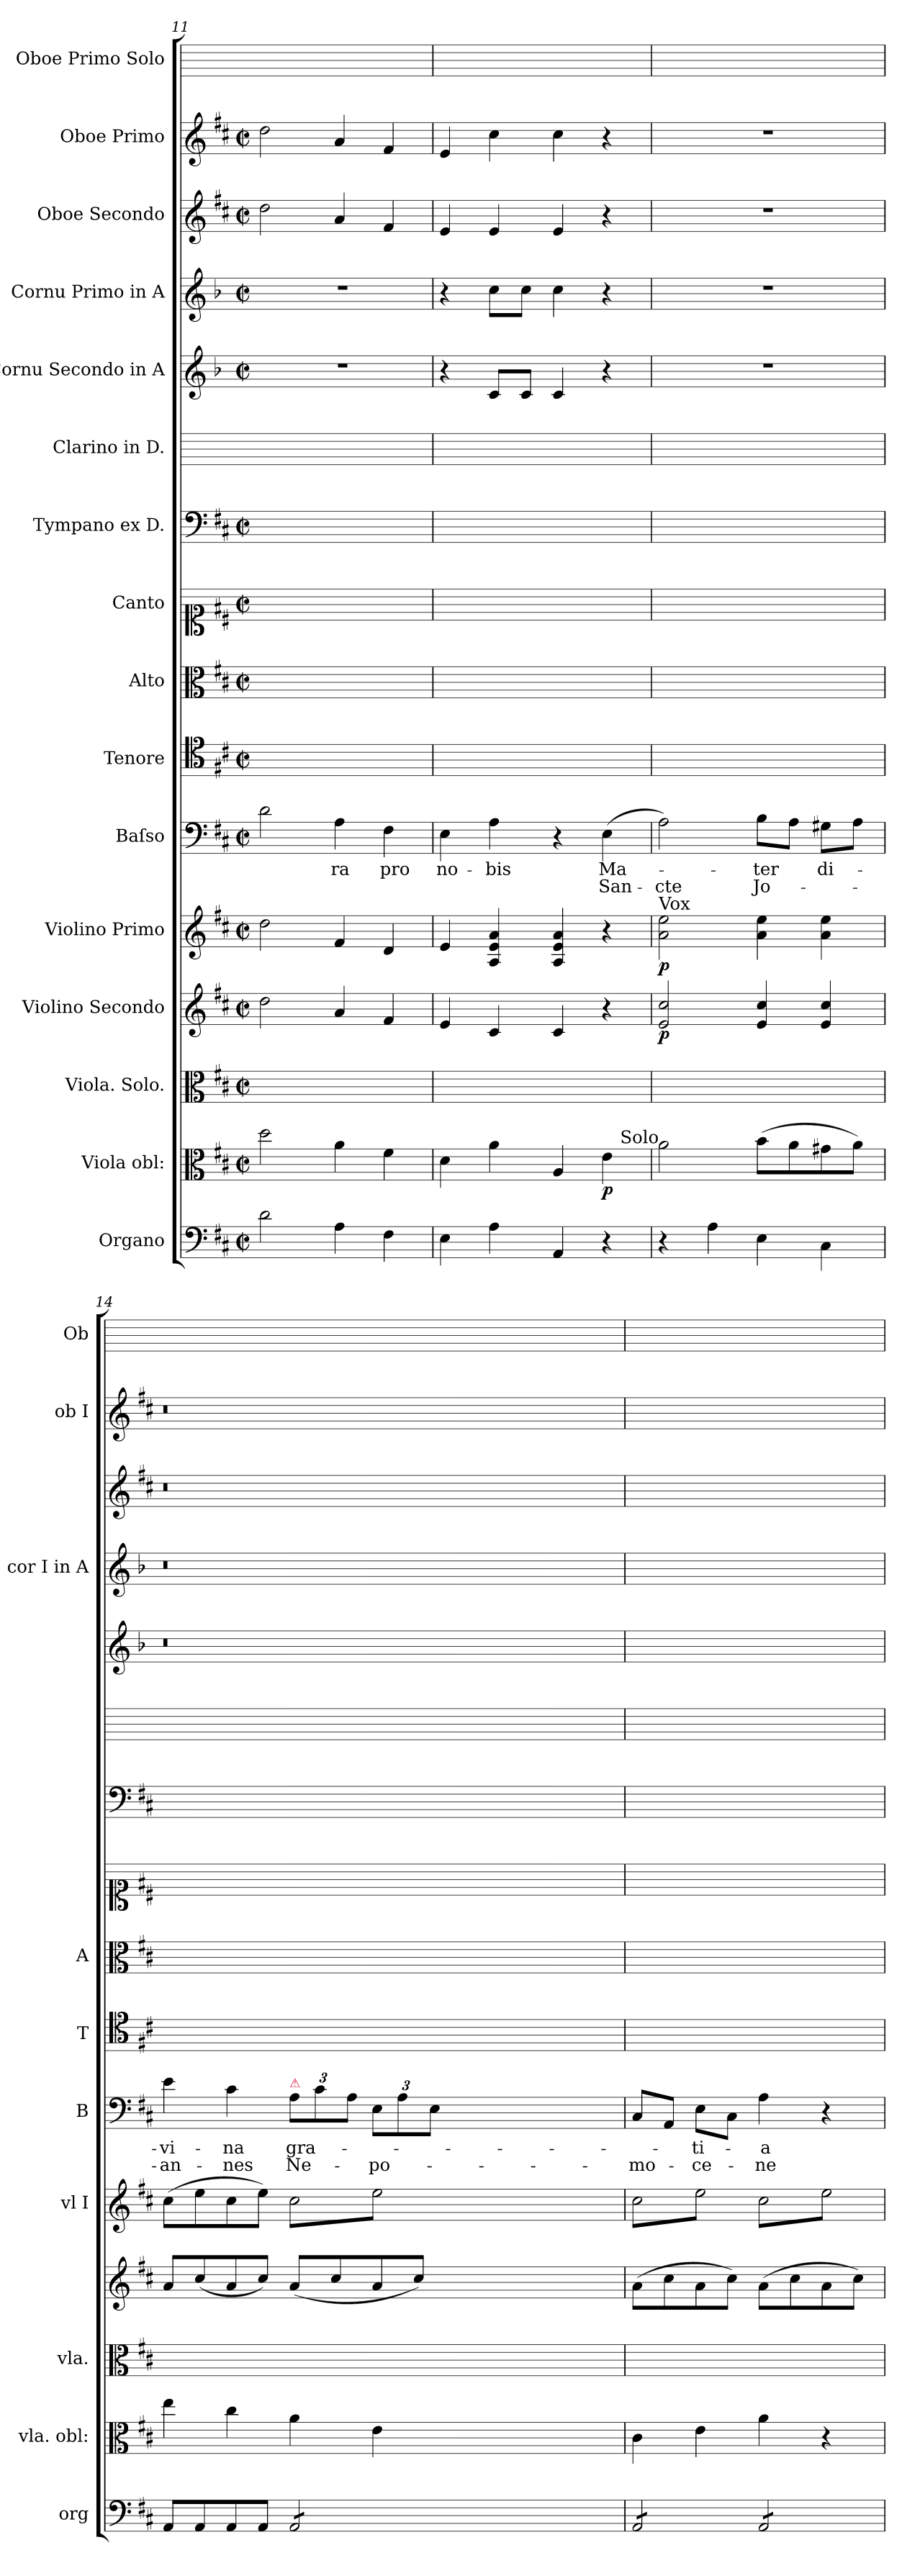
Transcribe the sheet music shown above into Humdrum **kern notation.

**kern	**kern	**dynam	**kern	**kern	**dynam	**kern	**dynam	**kern	**text	**text	**kern	**kern	**kern	**kern	**kern	**kern	**kern	**kern	**kern	**kern
*part16	*part15	*part15	*part14	*part13	*part13	*part12	*part12	*part11	*part11	*part11	*part10	*part9	*part8	*part7	*part6	*part5	*part4	*part3	*part2	*part1
*staff16	*staff15	*staff15	*staff14	*staff13	*staff13	*staff12	*staff12	*staff11	*staff11	*staff11	*staff10	*staff9	*staff8	*staff7	*staff6	*staff5	*staff4	*staff3	*staff2	*staff1
*I"Organo	*I"Viola obl:	*	*I"Viola. Solo.	*I"Violino Secondo	*	*I"Violino Primo	*	*I"Baſso	*	*	*I"Tenore	*I"Alto	*I"Canto	*I"Tympano ex D.	*I"Clarino in D.	*I"Cornu Secondo in A	*I"Cornu Primo in A	*I"Oboe Secondo	*I"Oboe Primo	*I"Oboe Primo Solo
*I'org	*I'vla. obl:	*	*I'vla.	*	*	*I'vl I	*	*I'B	*	*	*I'T	*I'A	*	*	*	*	*I'cor I in A	*	*I'ob I	*I'Ob
*clefF4	*clefC3	*	*clefC3	*clefG2	*	*clefG2	*	*clefF4	*	*	*clefC4	*clefC3	*clefC1	*clefF4	*	*clefG2	*clefG2	*clefG2	*clefG2	*
*	*	*	*	*	*	*	*	*	*	*	*	*	*	*	*	*ITrd2c3	*ITrd2c3	*	*	*
*k[f#c#]	*k[f#c#]	*	*k[f#c#]	*k[f#c#]	*	*k[f#c#]	*	*k[f#c#]	*	*	*k[f#c#]	*k[f#c#]	*k[f#c#]	*k[f#c#]	*	*k[f#c#]	*k[f#c#]	*k[f#c#]	*k[f#c#]	*
*D:	*D:	*	*D:	*D:	*	*D:	*	*D:	*	*	*D:	*D:	*D:	*D:	*	*D:	*D:	*D:	*D:	*
*M2/2	*M2/2	*	*M2/2	*M2/2	*	*M2/2	*	*M2/2	*	*	*M2/2	*M2/2	*M2/2	*M2/2	*	*M2/2	*M2/2	*M2/2	*M2/2	*
*met(c|)	*met(c|)	*	*met(c|)	*met(c|)	*	*met(c|)	*	*met(c|)	*	*	*met(c|)	*met(c|)	*met(c|)	*met(c|)	*	*met(c|)	*met(c|)	*met(c|)	*met(c|)	*
=11	=11	=11	=11	=11	=11	=11	=11	=11	=11	=11	=11	=11	=11	=11	=11	=11	=11	=11	=11	=11
2d\	2dd\	.	1ryy	2dd\	.	2dd\	.	2d\	.	.	1ryy	1ryy	1ryy	1ryy	1ryy	1r	1r	2dd\	2dd\	1ryy
4A\	4a\	.	.	4a/	.	4f#/	.	4A\	-ra	.	.	.	.	.	.	.	.	4a/	4a/	.
4F#\	4f#\	.	.	4f#/	.	4d/	.	4F#\	pro	.	.	.	.	.	.	.	.	4f#/	4f#/	.
=12	=12	=12	=12	=12	=12	=12	=12	=12	=12	=12	=12	=12	=12	=12	=12	=12	=12	=12	=12	=12
4E\	4d\	.	1ryy	4e/	.	4e/	.	4E\	no-	.	1ryy	1ryy	1ryy	1ryy	1ryy	4r	4r	4e/	4e/	1ryy
4A\	4a\	.	.	4c#/	.	4A/ 4e/ 4a/	.	4A\	-bis	.	.	.	.	.	.	8A/L	8a\L	4e/	4cc#\	.
.	.	.	.	.	.	.	.	.	.	.	.	.	.	.	.	8A/J	8a\J	.	.	.
4AA/	4A/	.	.	4c#/	.	4A/ 4e/ 4a/	.	4r	.	.	.	.	.	.	.	4A/	4a\	4e/	4cc#\	.
4r	4e\	p	.	4r	.	4r	.	(4E\	Ma-	San-	.	.	.	.	.	4r	4r	4r	4r	.
=13	=13	=13	=13	=13	=13	=13	=13	=13	=13	=13	=13	=13	=13	=13	=13	=13	=13	=13	=13	=13
!	!	!	!	!	!	!LO:TX:a:t=Vox	!	!	!	!	!	!	!	!	!	!	!	!	!	!
!	!LO:TX:a:rj:t=Solo	!	!	!	!	!	!	!	!	!	!	!	!	!	!	!	!	!	!	!
!	!	!	!	!	!	!	!LO:DY:b	!	!	!	!	!	!	!	!	!	!	!	!	!
4r	2a\	.	1ryy	2e/ 2cc#/	p	2a\ 2ee\	p	2A\)	.	-cte	1ryy	1ryy	1ryy	1ryy	1ryy	1r	1r	1r	1r	1ryy
4A\	.	.	.	.	.	.	.	.	.	.	.	.	.	.	.	.	.	.	.	.
4E\	(8b\L	.	.	4e/ 4cc#/	.	4a\ 4ee\	.	8B\L	-ter	Jo-	.	.	.	.	.	.	.	.	.	.
.	8a\	.	.	.	.	.	.	8A\J	.	.	.	.	.	.	.	.	.	.	.	.
4C#\	8g#X\	.	.	4e/ 4cc#/	.	4a\ 4ee\	.	8G#X\L	di-	.	.	.	.	.	.	.	.	.	.	.
.	8a\J)	.	.	.	.	.	.	8A\J	.	.	.	.	.	.	.	.	.	.	.	.
=14	=14	=14	=14	=14	=14	=14	=14	=14	=14	=14	=14	=14	=14	=14	=14	=14	=14	=14	=14	=14
8AA/L	4ee\	.	1ryy	8a/L	.	(8cc#\L	.	4e\	-vi-	-an-	1ryy	1ryy	1ryy	1ryy	1ryy	0.r	0.r	0.r	0.r	1ryy
8AA/	.	.	.	(8cc#/	.	8ee\	.	.	.	.	.	.	.	.	.	.	.	.	.	.
8AA/	4cc#\	.	.	8a/	.	8cc#\	.	4c#\	-na	-nes	.	.	.	.	.	.	.	.	.	.
8AA/J	.	.	.	8cc#/J)	.	8ee\J)	.	.	.	.	.	.	.	.	.	.	.	.	.	.
!	!	!	!	!	!	!	!	!LO:TX:a:color=crimson:t=⚠	!	!	!	!	!	!	!	!	!	!	!	!
*tremolo	*	*	*	*	*	*	*	*	*	*	*	*	*	*	*	*	*	*	*	*
*	*	*	*	*	*	*tremolo	*	*	*	*	*	*	*	*	*	*	*	*	*	*
8AA/L	4a\	.	.	(8a/L	.	(8cc#\L	.	12A\L	gra-	Ne-	.	.	.	.	.	.	.	.	.	.
.	.	.	.	.	.	.	.	12c#\	.	.	.	.	.	.	.	.	.	.	.	.
8AA/	.	.	.	8cc#/	.	8ee\)	.	.	.	.	.	.	.	.	.	.	.	.	.	.
.	.	.	.	.	.	.	.	12A\J	.	.	.	.	.	.	.	.	.	.	.	.
8AA/	4e\	.	.	8a/	.	8cc#\	.	12E\L	.	-po-	.	.	.	.	.	.	.	.	.	.
.	.	.	.	.	.	.	.	12A\	.	.	.	.	.	.	.	.	.	.	.	.
8AA/J	.	.	.	8cc#/J)	.	8ee\)J	.	.	.	.	.	.	.	.	.	.	.	.	.	.
.	.	.	.	.	.	.	.	12E\J	.	.	.	.	.	.	.	.	.	.	.	.
0ryy	0ryy	.	0ryy	0ryy	.	0ryy	.	0ryy	.	.	0ryy	0ryy	0ryy	0ryy	0ryy	.	.	.	.	0ryy
.	.	.	.	.	.	.	.	.	.	.	.	.	.	.	.	.	.	.	.	.
=15	=15	=15	=15	=15	=15	=15	=15	=15	=15	=15	=15	=15	=15	=15	=15	=15	=15	=15	=15	=15
8AA/L	4c#\	.	1ryy	(8a\L	.	(8cc#\L	.	8C#/L	.	-mo-	1ryy	1ryy	1ryy	1ryy	1ryy	1ryy	1ryy	1ryy	1ryy	1ryy
8AA/	.	.	.	8cc#\	.	8ee\)	.	8AA/J	.	.	.	.	.	.	.	.	.	.	.	.
8AA/	4e\	.	.	8a\	.	8cc#\	.	8E\L	-ti-	-ce-	.	.	.	.	.	.	.	.	.	.
8AA/J	.	.	.	8cc#\J)	.	8ee\)J	.	8C#\J	.	.	.	.	.	.	.	.	.	.	.	.
8AA/L	4a\	.	.	(8a\L	.	(8cc#\L	.	4A\	-a	-ne	.	.	.	.	.	.	.	.	.	.
8AA/	.	.	.	8cc#\	.	8ee\)	.	.	.	.	.	.	.	.	.	.	.	.	.	.
8AA/	4r	.	.	8a\	.	8cc#\	.	4r	.	.	.	.	.	.	.	.	.	.	.	.
8AA/J	.	.	.	8cc#\J)	.	8ee\)J	.	.	.	.	.	.	.	.	.	.	.	.	.	.
*	*	*	*	*	*	*Xtremolo	*	*	*	*	*	*	*	*	*	*	*	*	*	*
*Xtremolo	*	*	*	*	*	*	*	*	*	*	*	*	*	*	*	*	*	*	*	*
.	.	.	.	.	.	.	.	.	.	.	.	.	.	.	.	.	.	.	.	.
.	.	.	.	.	.	.	.	.	.	.	.	.	.	.	.	.	.	.	.	.
=	=	=	=	=	=	=	=	=	=	=	=	=	=	=	=	=	=	=	=	=
*-	*-	*-	*-	*-	*-	*-	*-	*-	*-	*-	*-	*-	*-	*-	*-	*-	*-	*-	*-	*-
